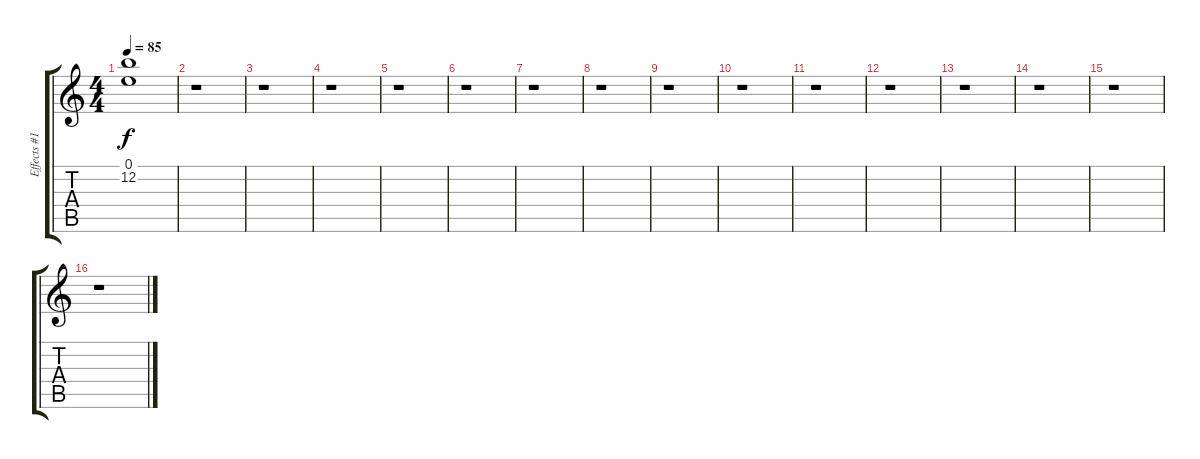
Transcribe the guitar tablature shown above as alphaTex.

\track ("Effects #1" "Effects #1") {instrument overdrivenguitar}
\staff {score tabs}
\tuning (E4 B3 G3 D3 A2 E2) {hide}
\ts (4 4)
\tempo 85
\clef g2
\ks c
(0.1 12.2).1{dy f volume 1} |
r.1 |
r.1 |
r.1 |
r.1 |
r.1 |
r.1 |
r.1 |
r.1 |
r.1 |
r.1 |
r.1 |
r.1 |
r.1 |
r.1 |
r.1
